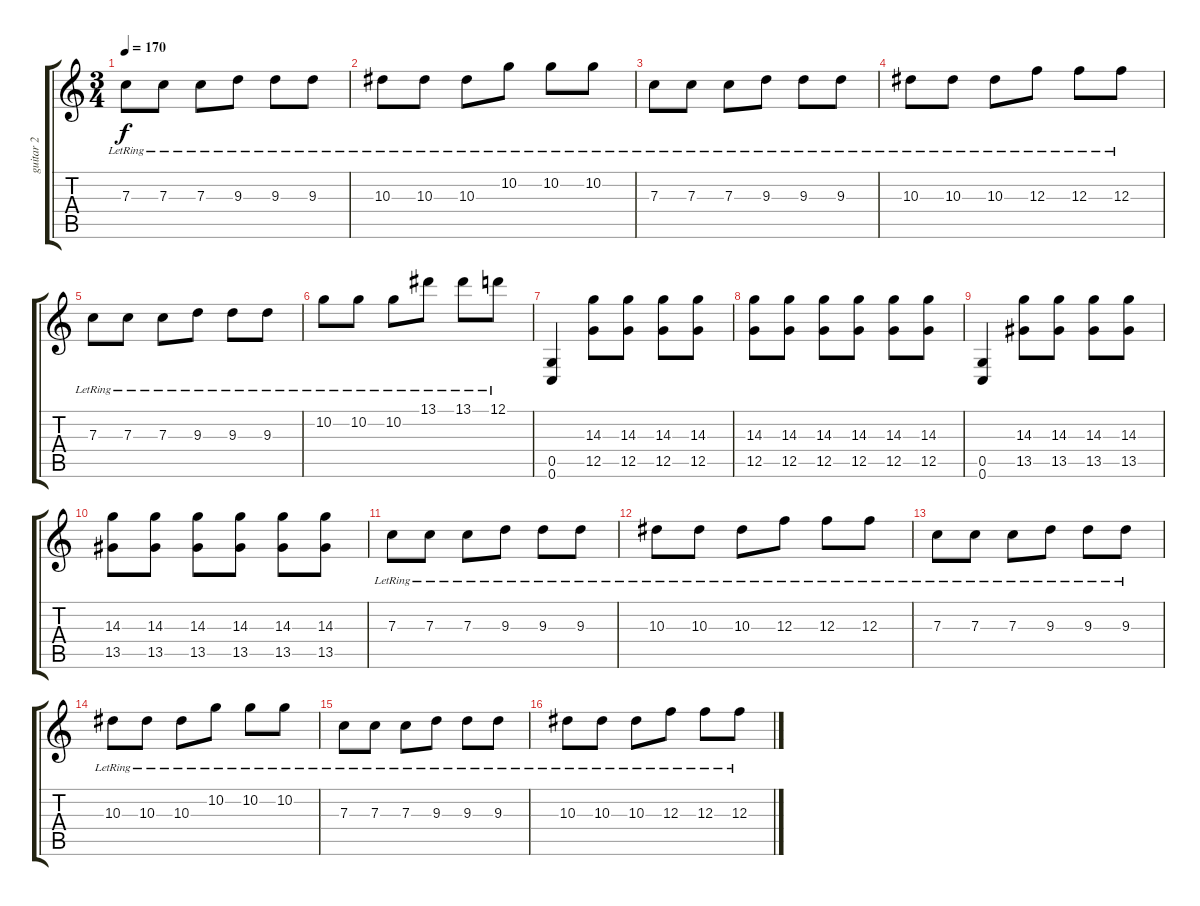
\track ("guitar 2" "guitar 2") {instrument overdrivenguitar}
\staff {score tabs}
\tuning (D4 A3 F3 C3 G2 C2) {hide}
\ts (3 4)
\tempo 170
\clef g2
\ks c
7.3{lr}.8{dy f} 7.3{lr}.8 7.3{lr}.8 9.3{lr}.8 9.3{lr}.8 9.3{lr}.8 |
10.3{lr}.8 10.3{lr}.8 10.3{lr}.8 10.2{lr}.8 10.2{lr}.8 10.2{lr}.8 |
7.3{lr}.8 7.3{lr}.8 7.3{lr}.8 9.3{lr}.8 9.3{lr}.8 9.3{lr}.8 |
10.3{lr}.8 10.3{lr}.8 10.3{lr}.8 12.3{lr}.8 12.3{lr}.8 12.3{lr}.8 |
7.3{lr}.8 7.3{lr}.8 7.3{lr}.8 9.3{lr}.8 9.3{lr}.8 9.3{lr}.8 |
10.2{lr}.8 10.2{lr}.8 10.2{lr}.8 13.1{lr}.8 13.1{lr}.8 12.1{lr}.8 |
(0.5 0.6).4 (14.3 12.5).8 (14.3 12.5).8 (14.3 12.5).8 (14.3 12.5).8 |
(14.3 12.5).8 (14.3 12.5).8 (14.3 12.5).8 (14.3 12.5).8 (14.3 12.5).8 (14.3 12.5).8 |
(0.5 0.6).4 (14.3 13.5).8 (14.3 13.5).8 (14.3 13.5).8 (14.3 13.5).8 |
(14.3 13.5).8 (14.3 13.5).8 (14.3 13.5).8 (14.3 13.5).8 (14.3 13.5).8 (14.3 13.5).8 |
7.3{lr}.8 7.3{lr}.8 7.3{lr}.8 9.3{lr}.8 9.3{lr}.8 9.3{lr}.8 |
10.3{lr}.8 10.3{lr}.8 10.3{lr}.8 12.3{lr}.8 12.3{lr}.8 12.3{lr}.8 |
7.3{lr}.8 7.3{lr}.8 7.3{lr}.8 9.3{lr}.8 9.3{lr}.8 9.3{lr}.8 |
10.3{lr}.8 10.3{lr}.8 10.3{lr}.8 10.2{lr}.8 10.2{lr}.8 10.2{lr}.8 |
7.3{lr}.8 7.3{lr}.8 7.3{lr}.8 9.3{lr}.8 9.3{lr}.8 9.3{lr}.8 |
10.3{lr}.8 10.3{lr}.8 10.3{lr}.8 12.3{lr}.8 12.3{lr}.8 12.3{lr}.8
